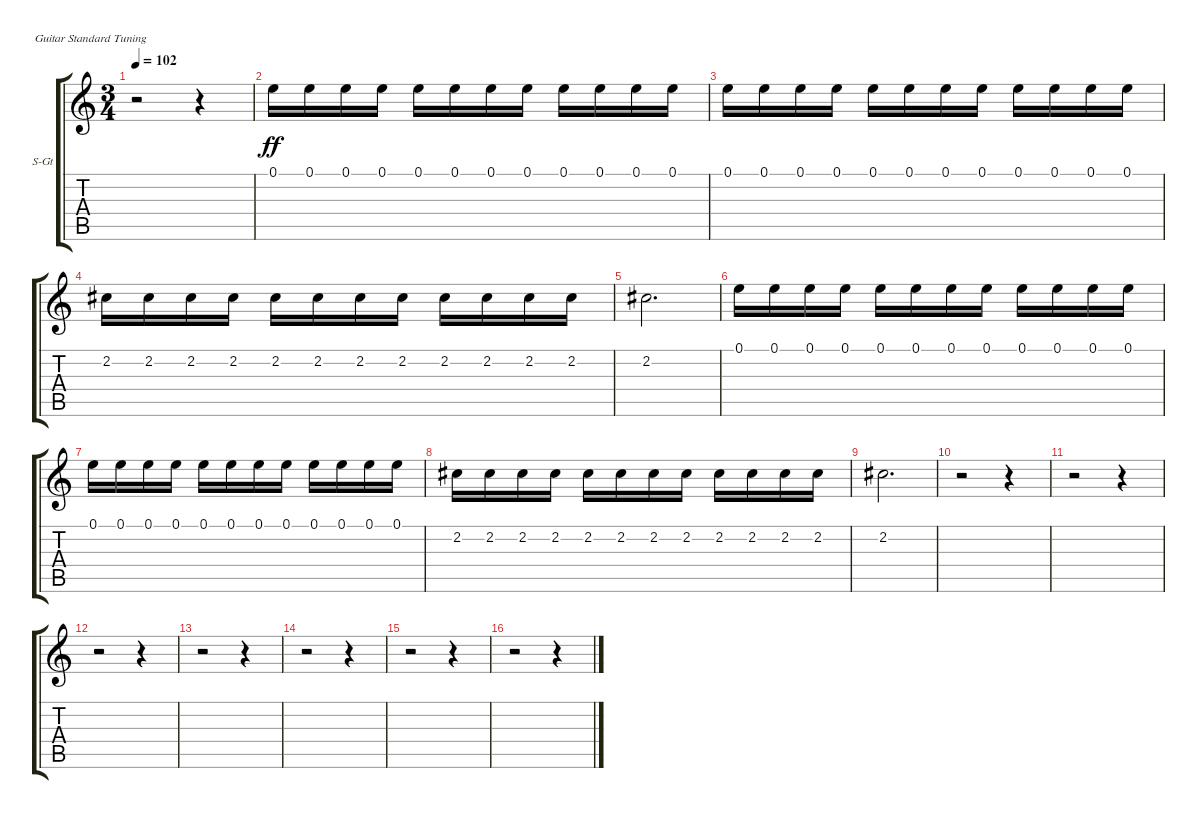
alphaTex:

\bracketExtendMode groupsimilarinstruments
\firstSystemTrackNameOrientation horizontal
\otherSystemsTrackNameOrientation horizontal
\track ("Acoustic Guitar 2" "S-Gt") {instrument acousticguitarsteel}
\staff {score tabs}
\tuning (E4 B3 G3 D3 A2 E2)
\ts (3 4)
\tempo 102
\clef g2
\ks c
r.2{dy mf} r.4 |
0.1.16{dy ff} 0.1.16 0.1.16 0.1.16 0.1.16 0.1.16 0.1.16 0.1.16 0.1.16 0.1.16 0.1.16 0.1.16 |
0.1.16 0.1.16 0.1.16 0.1.16 0.1.16 0.1.16 0.1.16 0.1.16 0.1.16 0.1.16 0.1.16 0.1.16 |
2.2.16 2.2.16 2.2.16 2.2.16 2.2.16 2.2.16 2.2.16 2.2.16 2.2.16 2.2.16 2.2.16 2.2.16 |
2.2.2{d} |
0.1.16 0.1.16 0.1.16 0.1.16 0.1.16 0.1.16 0.1.16 0.1.16 0.1.16 0.1.16 0.1.16 0.1.16 |
0.1.16 0.1.16 0.1.16 0.1.16 0.1.16 0.1.16 0.1.16 0.1.16 0.1.16 0.1.16 0.1.16 0.1.16 |
2.2.16 2.2.16 2.2.16 2.2.16 2.2.16 2.2.16 2.2.16 2.2.16 2.2.16 2.2.16 2.2.16 2.2.16 |
2.2.2{d} |
r.2 r.4 |
r.2 r.4 |
r.2 r.4 |
r.2 r.4 |
r.2 r.4 |
r.2 r.4 |
r.2 r.4
